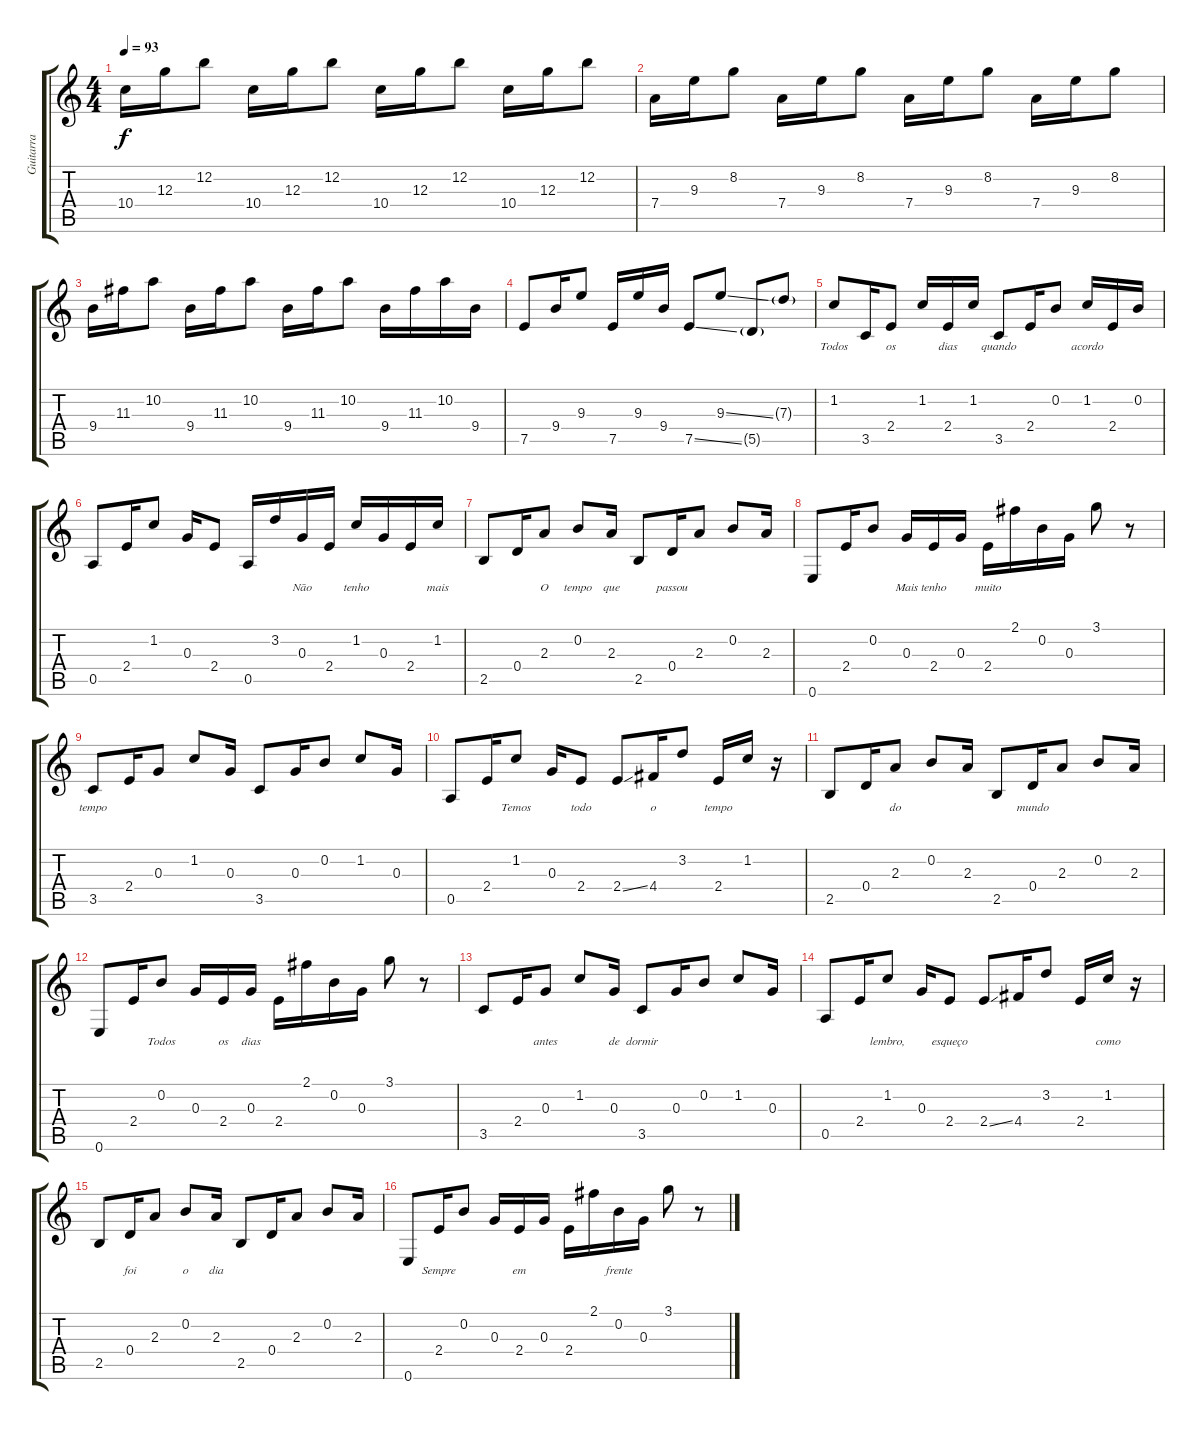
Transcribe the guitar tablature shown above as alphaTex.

\track ("Guitarra" "Guitarra") {instrument acousticguitarnylon}
\staff {score tabs}
\tuning (E4 B3 G3 D3 A2 E2) {hide}
\ts (4 4)
\tempo 93
\clef g2
\ks c
10.4.16{dy f instrument acousticguitarnylon} 12.3.16 12.2.8 10.4.16 12.3.16 12.2.8 10.4.16 12.3.16 12.2.8 10.4.16 12.3.16 12.2.8 |
7.4.16 9.3.16 8.2.8 7.4.16 9.3.16 8.2.8 7.4.16 9.3.16 8.2.8 7.4.16 9.3.16 8.2.8 |
9.4.16 11.3.16 10.2.8 9.4.16 11.3.16 10.2.8 9.4.16 11.3.16 10.2.8 9.4.16 11.3.16 10.2.16 9.4.16 |
7.5.8 9.4.16 9.3.8 7.5.16 9.3.16 9.4.16 7.5{ss}.8 9.3{ss}.8 5.5{g}.8 7.3{g}.8 |
1.2.8{lyrics (0 "Todos") lyrics (1 "") lyrics (2 "") lyrics (3 "") lyrics (4 "")} 3.5.16{lyrics (0 "") lyrics (1 "") lyrics (2 "") lyrics (3 "") lyrics (4 "")} 2.4.8{lyrics (0 "os") lyrics (1 "") lyrics (2 "") lyrics (3 "") lyrics (4 "")} 1.2.16{lyrics (0 "") lyrics (1 "") lyrics (2 "") lyrics (3 "") lyrics (4 "")} 2.4.16{lyrics (0 "dias") lyrics (1 "") lyrics (2 "") lyrics (3 "") lyrics (4 "")} 1.2.16{lyrics (0 "") lyrics (1 "") lyrics (2 "") lyrics (3 "") lyrics (4 "")} 3.5.8{lyrics (0 "quando") lyrics (1 "") lyrics (2 "") lyrics (3 "") lyrics (4 "")} 2.4.16{lyrics (0 "") lyrics (1 "") lyrics (2 "") lyrics (3 "") lyrics (4 "")} 0.2.8{lyrics (0 "") lyrics (1 "") lyrics (2 "") lyrics (3 "") lyrics (4 "")} 1.2.16{lyrics (0 "acordo") lyrics (1 "") lyrics (2 "") lyrics (3 "") lyrics (4 "")} 2.4.16{lyrics (0 "") lyrics (1 "") lyrics (2 "") lyrics (3 "") lyrics (4 "")} 0.2.16{lyrics (0 "") lyrics (1 "") lyrics (2 "") lyrics (3 "") lyrics (4 "")} |
0.5.8{lyrics (0 "") lyrics (1 "") lyrics (2 "") lyrics (3 "") lyrics (4 "")} 2.4.16{lyrics (0 "") lyrics (1 "") lyrics (2 "") lyrics (3 "") lyrics (4 "")} 1.2.8{lyrics (0 "") lyrics (1 "") lyrics (2 "") lyrics (3 "") lyrics (4 "")} 0.3.16{lyrics (0 "") lyrics (1 "") lyrics (2 "") lyrics (3 "") lyrics (4 "")} 2.4.8{lyrics (0 "") lyrics (1 "") lyrics (2 "") lyrics (3 "") lyrics (4 "")} 0.5.16{lyrics (0 "") lyrics (1 "") lyrics (2 "") lyrics (3 "") lyrics (4 "")} 3.2.16{lyrics (0 "") lyrics (1 "") lyrics (2 "") lyrics (3 "") lyrics (4 "")} 0.3.16{lyrics (0 "Não") lyrics (1 "") lyrics (2 "") lyrics (3 "") lyrics (4 "")} 2.4.16{lyrics (0 "") lyrics (1 "") lyrics (2 "") lyrics (3 "") lyrics (4 "")} 1.2.16{lyrics (0 "tenho") lyrics (1 "") lyrics (2 "") lyrics (3 "") lyrics (4 "")} 0.3.16{lyrics (0 "") lyrics (1 "") lyrics (2 "") lyrics (3 "") lyrics (4 "")} 2.4.16{lyrics (0 "") lyrics (1 "") lyrics (2 "") lyrics (3 "") lyrics (4 "")} 1.2.16{lyrics (0 "mais") lyrics (1 "") lyrics (2 "") lyrics (3 "") lyrics (4 "")} |
2.5.8{lyrics (0 "") lyrics (1 "") lyrics (2 "") lyrics (3 "") lyrics (4 "")} 0.4.16{lyrics (0 "") lyrics (1 "") lyrics (2 "") lyrics (3 "") lyrics (4 "")} 2.3.8{lyrics (0 "O") lyrics (1 "") lyrics (2 "") lyrics (3 "") lyrics (4 "")} 0.2.8{lyrics (0 "tempo") lyrics (1 "") lyrics (2 "") lyrics (3 "") lyrics (4 "")} 2.3.16{lyrics (0 "que") lyrics (1 "") lyrics (2 "") lyrics (3 "") lyrics (4 "")} 2.5.8{lyrics (0 "") lyrics (1 "") lyrics (2 "") lyrics (3 "") lyrics (4 "")} 0.4.16{lyrics (0 "passou") lyrics (1 "") lyrics (2 "") lyrics (3 "") lyrics (4 "")} 2.3.8{lyrics (0 "") lyrics (1 "") lyrics (2 "") lyrics (3 "") lyrics (4 "")} 0.2.8{lyrics (0 "") lyrics (1 "") lyrics (2 "") lyrics (3 "") lyrics (4 "")} 2.3.16{lyrics (0 "") lyrics (1 "") lyrics (2 "") lyrics (3 "") lyrics (4 "")} |
0.6.8{lyrics (0 "") lyrics (1 "") lyrics (2 "") lyrics (3 "") lyrics (4 "")} 2.4.16{lyrics (0 "") lyrics (1 "") lyrics (2 "") lyrics (3 "") lyrics (4 "")} 0.2.8{lyrics (0 "") lyrics (1 "") lyrics (2 "") lyrics (3 "") lyrics (4 "")} 0.3.16{lyrics (0 "Mais") lyrics (1 "") lyrics (2 "") lyrics (3 "") lyrics (4 "")} 2.4.16{lyrics (0 "tenho") lyrics (1 "") lyrics (2 "") lyrics (3 "") lyrics (4 "")} 0.3.16{lyrics (0 "") lyrics (1 "") lyrics (2 "") lyrics (3 "") lyrics (4 "")} 2.4.16{lyrics (0 "muito") lyrics (1 "") lyrics (2 "") lyrics (3 "") lyrics (4 "")} 2.1.16{lyrics (0 "") lyrics (1 "") lyrics (2 "") lyrics (3 "") lyrics (4 "")} 0.2.16{lyrics (0 "") lyrics (1 "") lyrics (2 "") lyrics (3 "") lyrics (4 "")} 0.3.16{lyrics (0 "") lyrics (1 "") lyrics (2 "") lyrics (3 "") lyrics (4 "")} 3.1.8{lyrics (0 "") lyrics (1 "") lyrics (2 "") lyrics (3 "") lyrics (4 "")} r.8 |
3.5.8{lyrics (0 "tempo") lyrics (1 "") lyrics (2 "") lyrics (3 "") lyrics (4 "")} 2.4.16{lyrics (0 "") lyrics (1 "") lyrics (2 "") lyrics (3 "") lyrics (4 "")} 0.3.8{lyrics (0 "") lyrics (1 "") lyrics (2 "") lyrics (3 "") lyrics (4 "")} 1.2.8{lyrics (0 "") lyrics (1 "") lyrics (2 "") lyrics (3 "") lyrics (4 "")} 0.3.16{lyrics (0 "") lyrics (1 "") lyrics (2 "") lyrics (3 "") lyrics (4 "")} 3.5.8{lyrics (0 "") lyrics (1 "") lyrics (2 "") lyrics (3 "") lyrics (4 "")} 0.3.16{lyrics (0 "") lyrics (1 "") lyrics (2 "") lyrics (3 "") lyrics (4 "")} 0.2.8{lyrics (0 "") lyrics (1 "") lyrics (2 "") lyrics (3 "") lyrics (4 "")} 1.2.8{lyrics (0 "") lyrics (1 "") lyrics (2 "") lyrics (3 "") lyrics (4 "")} 0.3.16{lyrics (0 "") lyrics (1 "") lyrics (2 "") lyrics (3 "") lyrics (4 "")} |
0.5.8{lyrics (0 "") lyrics (1 "") lyrics (2 "") lyrics (3 "") lyrics (4 "")} 2.4.16{lyrics (0 "") lyrics (1 "") lyrics (2 "") lyrics (3 "") lyrics (4 "")} 1.2.8{lyrics (0 "Temos") lyrics (1 "") lyrics (2 "") lyrics (3 "") lyrics (4 "")} 0.3.16{lyrics (0 "") lyrics (1 "") lyrics (2 "") lyrics (3 "") lyrics (4 "")} 2.4.8{lyrics (0 "todo") lyrics (1 "") lyrics (2 "") lyrics (3 "") lyrics (4 "")} 2.4{ss}.8{lyrics (0 "") lyrics (1 "") lyrics (2 "") lyrics (3 "") lyrics (4 "")} 4.4.16{lyrics (0 "o") lyrics (1 "") lyrics (2 "") lyrics (3 "") lyrics (4 "")} 3.2.8{lyrics (0 "") lyrics (1 "") lyrics (2 "") lyrics (3 "") lyrics (4 "")} 2.4.16{lyrics (0 "tempo") lyrics (1 "") lyrics (2 "") lyrics (3 "") lyrics (4 "")} 1.2.16{lyrics (0 "") lyrics (1 "") lyrics (2 "") lyrics (3 "") lyrics (4 "")} r.16 |
2.5.8{lyrics (0 "") lyrics (1 "") lyrics (2 "") lyrics (3 "") lyrics (4 "")} 0.4.16{lyrics (0 "") lyrics (1 "") lyrics (2 "") lyrics (3 "") lyrics (4 "")} 2.3.8{lyrics (0 "do") lyrics (1 "") lyrics (2 "") lyrics (3 "") lyrics (4 "")} 0.2.8{lyrics (0 "") lyrics (1 "") lyrics (2 "") lyrics (3 "") lyrics (4 "")} 2.3.16{lyrics (0 "") lyrics (1 "") lyrics (2 "") lyrics (3 "") lyrics (4 "")} 2.5.8{lyrics (0 "") lyrics (1 "") lyrics (2 "") lyrics (3 "") lyrics (4 "")} 0.4.16{lyrics (0 "mundo") lyrics (1 "") lyrics (2 "") lyrics (3 "") lyrics (4 "")} 2.3.8{lyrics (0 "") lyrics (1 "") lyrics (2 "") lyrics (3 "") lyrics (4 "")} 0.2.8{lyrics (0 "") lyrics (1 "") lyrics (2 "") lyrics (3 "") lyrics (4 "")} 2.3.16{lyrics (0 "") lyrics (1 "") lyrics (2 "") lyrics (3 "") lyrics (4 "")} |
0.6.8{lyrics (0 "") lyrics (1 "") lyrics (2 "") lyrics (3 "") lyrics (4 "")} 2.4.16{lyrics (0 "") lyrics (1 "") lyrics (2 "") lyrics (3 "") lyrics (4 "")} 0.2.8{lyrics (0 "Todos") lyrics (1 "") lyrics (2 "") lyrics (3 "") lyrics (4 "")} 0.3.16{lyrics (0 "") lyrics (1 "") lyrics (2 "") lyrics (3 "") lyrics (4 "")} 2.4.16{lyrics (0 "os") lyrics (1 "") lyrics (2 "") lyrics (3 "") lyrics (4 "")} 0.3.16{lyrics (0 "dias") lyrics (1 "") lyrics (2 "") lyrics (3 "") lyrics (4 "")} 2.4.16{lyrics (0 "") lyrics (1 "") lyrics (2 "") lyrics (3 "") lyrics (4 "")} 2.1.16{lyrics (0 "") lyrics (1 "") lyrics (2 "") lyrics (3 "") lyrics (4 "")} 0.2.16{lyrics (0 "") lyrics (1 "") lyrics (2 "") lyrics (3 "") lyrics (4 "")} 0.3.16{lyrics (0 "") lyrics (1 "") lyrics (2 "") lyrics (3 "") lyrics (4 "")} 3.1.8{lyrics (0 "") lyrics (1 "") lyrics (2 "") lyrics (3 "") lyrics (4 "")} r.8 |
3.5.8{lyrics (0 "") lyrics (1 "") lyrics (2 "") lyrics (3 "") lyrics (4 "")} 2.4.16{lyrics (0 "") lyrics (1 "") lyrics (2 "") lyrics (3 "") lyrics (4 "")} 0.3.8{lyrics (0 "antes") lyrics (1 "") lyrics (2 "") lyrics (3 "") lyrics (4 "")} 1.2.8{lyrics (0 "") lyrics (1 "") lyrics (2 "") lyrics (3 "") lyrics (4 "")} 0.3.16{lyrics (0 "de") lyrics (1 "") lyrics (2 "") lyrics (3 "") lyrics (4 "")} 3.5.8{lyrics (0 "dormir") lyrics (1 "") lyrics (2 "") lyrics (3 "") lyrics (4 "")} 0.3.16{lyrics (0 "") lyrics (1 "") lyrics (2 "") lyrics (3 "") lyrics (4 "")} 0.2.8{lyrics (0 "") lyrics (1 "") lyrics (2 "") lyrics (3 "") lyrics (4 "")} 1.2.8{lyrics (0 "") lyrics (1 "") lyrics (2 "") lyrics (3 "") lyrics (4 "")} 0.3.16{lyrics (0 "") lyrics (1 "") lyrics (2 "") lyrics (3 "") lyrics (4 "")} |
0.5.8{lyrics (0 "") lyrics (1 "") lyrics (2 "") lyrics (3 "") lyrics (4 "")} 2.4.16{lyrics (0 "") lyrics (1 "") lyrics (2 "") lyrics (3 "") lyrics (4 "")} 1.2.8{lyrics (0 "lembro,") lyrics (1 "") lyrics (2 "") lyrics (3 "") lyrics (4 "")} 0.3.16{lyrics (0 "") lyrics (1 "") lyrics (2 "") lyrics (3 "") lyrics (4 "")} 2.4.8{lyrics (0 "esqueço") lyrics (1 "") lyrics (2 "") lyrics (3 "") lyrics (4 "")} 2.4{ss}.8{lyrics (0 "") lyrics (1 "") lyrics (2 "") lyrics (3 "") lyrics (4 "")} 4.4.16{lyrics (0 "") lyrics (1 "") lyrics (2 "") lyrics (3 "") lyrics (4 "")} 3.2.8{lyrics (0 "") lyrics (1 "") lyrics (2 "") lyrics (3 "") lyrics (4 "")} 2.4.16{lyrics (0 "") lyrics (1 "") lyrics (2 "") lyrics (3 "") lyrics (4 "")} 1.2.16{lyrics (0 "como") lyrics (1 "") lyrics (2 "") lyrics (3 "") lyrics (4 "")} r.16 |
2.5.8{lyrics (0 "") lyrics (1 "") lyrics (2 "") lyrics (3 "") lyrics (4 "")} 0.4.16{lyrics (0 "foi") lyrics (1 "") lyrics (2 "") lyrics (3 "") lyrics (4 "")} 2.3.8{lyrics (0 "") lyrics (1 "") lyrics (2 "") lyrics (3 "") lyrics (4 "")} 0.2.8{lyrics (0 "o") lyrics (1 "") lyrics (2 "") lyrics (3 "") lyrics (4 "")} 2.3.16{lyrics (0 "dia") lyrics (1 "") lyrics (2 "") lyrics (3 "") lyrics (4 "")} 2.5.8{lyrics (0 "") lyrics (1 "") lyrics (2 "") lyrics (3 "") lyrics (4 "")} 0.4.16{lyrics (0 "") lyrics (1 "") lyrics (2 "") lyrics (3 "") lyrics (4 "")} 2.3.8{lyrics (0 "") lyrics (1 "") lyrics (2 "") lyrics (3 "") lyrics (4 "")} 0.2.8{lyrics (0 "") lyrics (1 "") lyrics (2 "") lyrics (3 "") lyrics (4 "")} 2.3.16{lyrics (0 "") lyrics (1 "") lyrics (2 "") lyrics (3 "") lyrics (4 "")} |
0.6.8{lyrics (0 "") lyrics (1 "") lyrics (2 "") lyrics (3 "") lyrics (4 "")} 2.4.16{lyrics (0 "Sempre") lyrics (1 "") lyrics (2 "") lyrics (3 "") lyrics (4 "")} 0.2.8{lyrics (0 "") lyrics (1 "") lyrics (2 "") lyrics (3 "") lyrics (4 "")} 0.3.16{lyrics (0 "") lyrics (1 "") lyrics (2 "") lyrics (3 "") lyrics (4 "")} 2.4.16{lyrics (0 "em") lyrics (1 "") lyrics (2 "") lyrics (3 "") lyrics (4 "")} 0.3.16{lyrics (0 "") lyrics (1 "") lyrics (2 "") lyrics (3 "") lyrics (4 "")} 2.4.16{lyrics (0 "") lyrics (1 "") lyrics (2 "") lyrics (3 "") lyrics (4 "")} 2.1.16{lyrics (0 "") lyrics (1 "") lyrics (2 "") lyrics (3 "") lyrics (4 "")} 0.2.16{lyrics (0 "frente") lyrics (1 "") lyrics (2 "") lyrics (3 "") lyrics (4 "")} 0.3.16{lyrics (0 "") lyrics (1 "") lyrics (2 "") lyrics (3 "") lyrics (4 "")} 3.1.8{lyrics (0 "") lyrics (1 "") lyrics (2 "") lyrics (3 "") lyrics (4 "")} r.8
